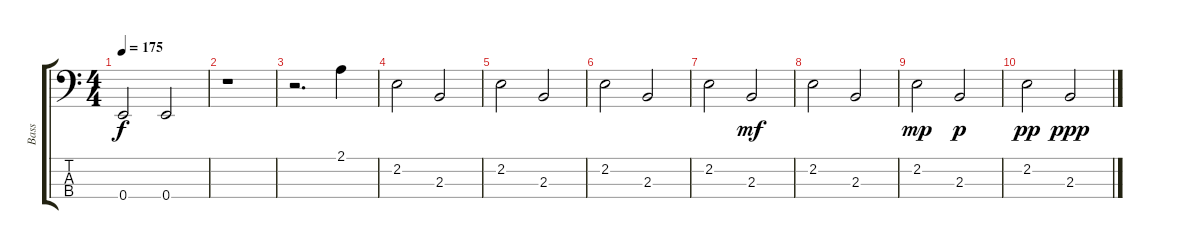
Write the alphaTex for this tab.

\track ("Bass" "Bass") {instrument electricbassfinger}
\staff {score tabs}
\tuning (G2 D2 A1 E1) {hide}
\ts (4 4)
\tempo 175
\clef f4
\ks c
0.4.2{dy f} 0.4.2 |
r.1 |
r.2{d} 2.1.4 |
2.2.2 2.3.2 |
2.2.2 2.3.2 |
2.2.2 2.3.2 |
2.2.2 2.3.2{dy mf} |
2.2.2 2.3.2 |
2.2.2{dy mp} 2.3.2{dy p} |
2.2.2{dy pp} 2.3.2{dy ppp}
